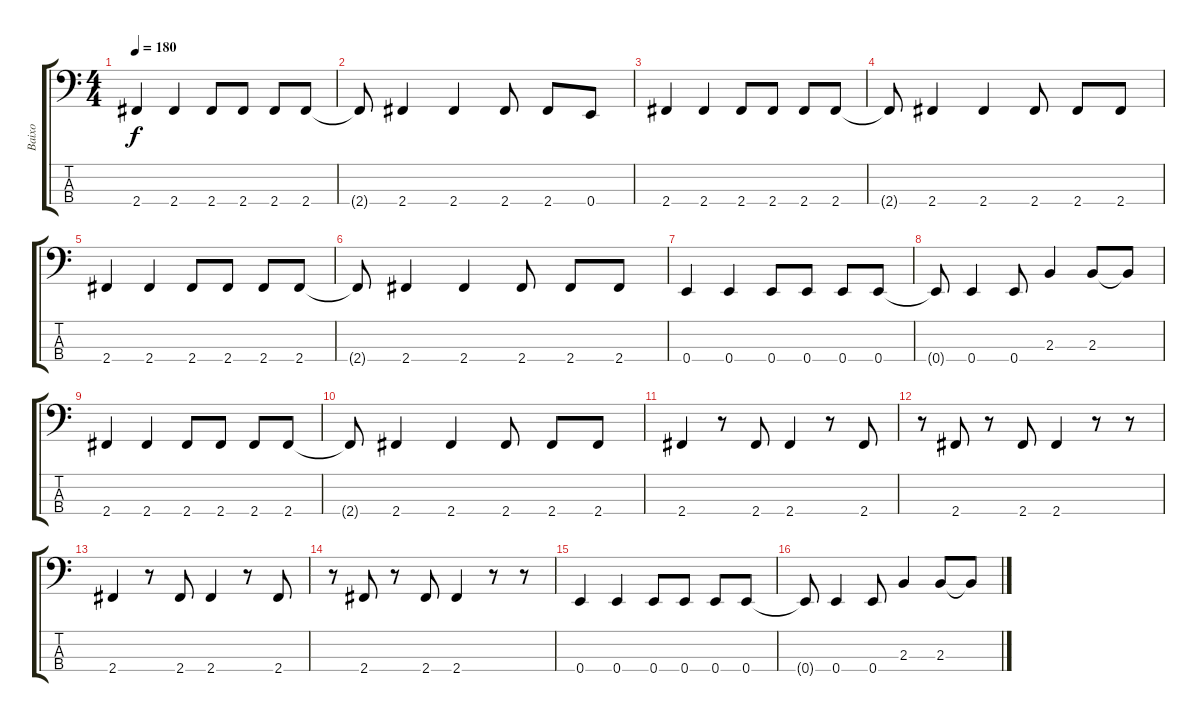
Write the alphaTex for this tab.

\track ("Baixo" "Baixo") {instrument electricbassfinger}
\staff {score tabs}
\tuning (G2 D2 A1 E1) {hide}
\ts (4 4)
\tempo 180
\clef f4
\ks c
2.4.4{dy f} 2.4.4 2.4.8 2.4.8 2.4.8 2.4.8 |
2.4{t}.8 2.4.4 2.4.4 2.4.8 2.4.8 0.4.8 |
2.4.4 2.4.4 2.4.8 2.4.8 2.4.8 2.4.8 |
2.4{t}.8 2.4.4 2.4.4 2.4.8 2.4.8 2.4.8 |
2.4.4 2.4.4 2.4.8 2.4.8 2.4.8 2.4.8 |
2.4{t}.8 2.4.4 2.4.4 2.4.8 2.4.8 2.4.8 |
0.4.4 0.4.4 0.4.8 0.4.8 0.4.8 0.4.8 |
0.4{t}.8 0.4.4 0.4.8 2.3.4 2.3.8 2.3{t}.8 |
2.4.4 2.4.4 2.4.8 2.4.8 2.4.8 2.4.8 |
2.4{t}.8 2.4.4 2.4.4 2.4.8 2.4.8 2.4.8 |
2.4.4 r.8 2.4.8 2.4.4 r.8 2.4.8 |
r.8 2.4.8 r.8 2.4.8 2.4.4 r.8 r.8 |
2.4.4 r.8 2.4.8 2.4.4 r.8 2.4.8 |
r.8 2.4.8 r.8 2.4.8 2.4.4 r.8 r.8 |
0.4.4 0.4.4 0.4.8 0.4.8 0.4.8 0.4.8 |
0.4{t}.8 0.4.4 0.4.8 2.3.4 2.3.8 2.3{t}.8
